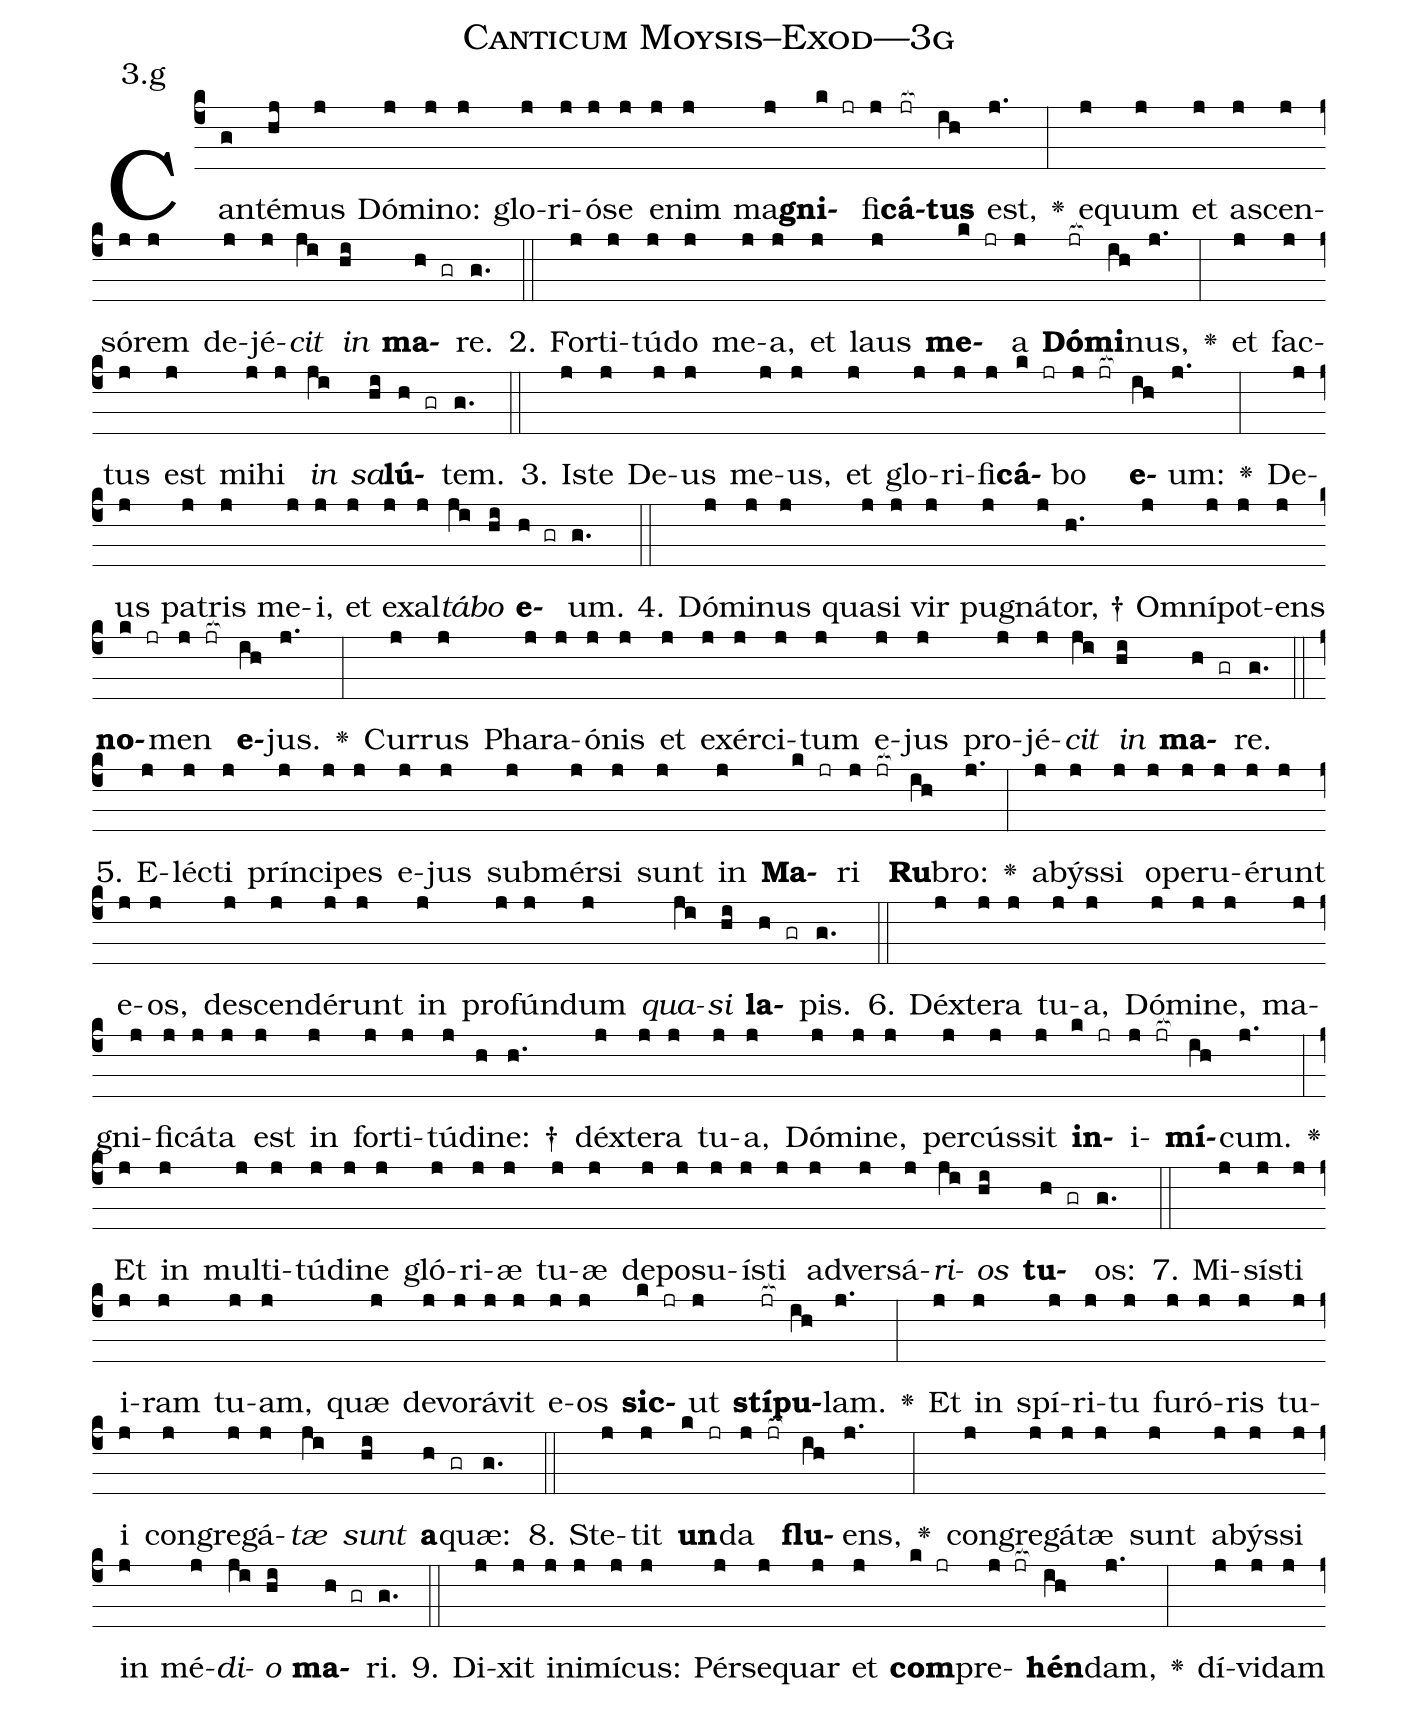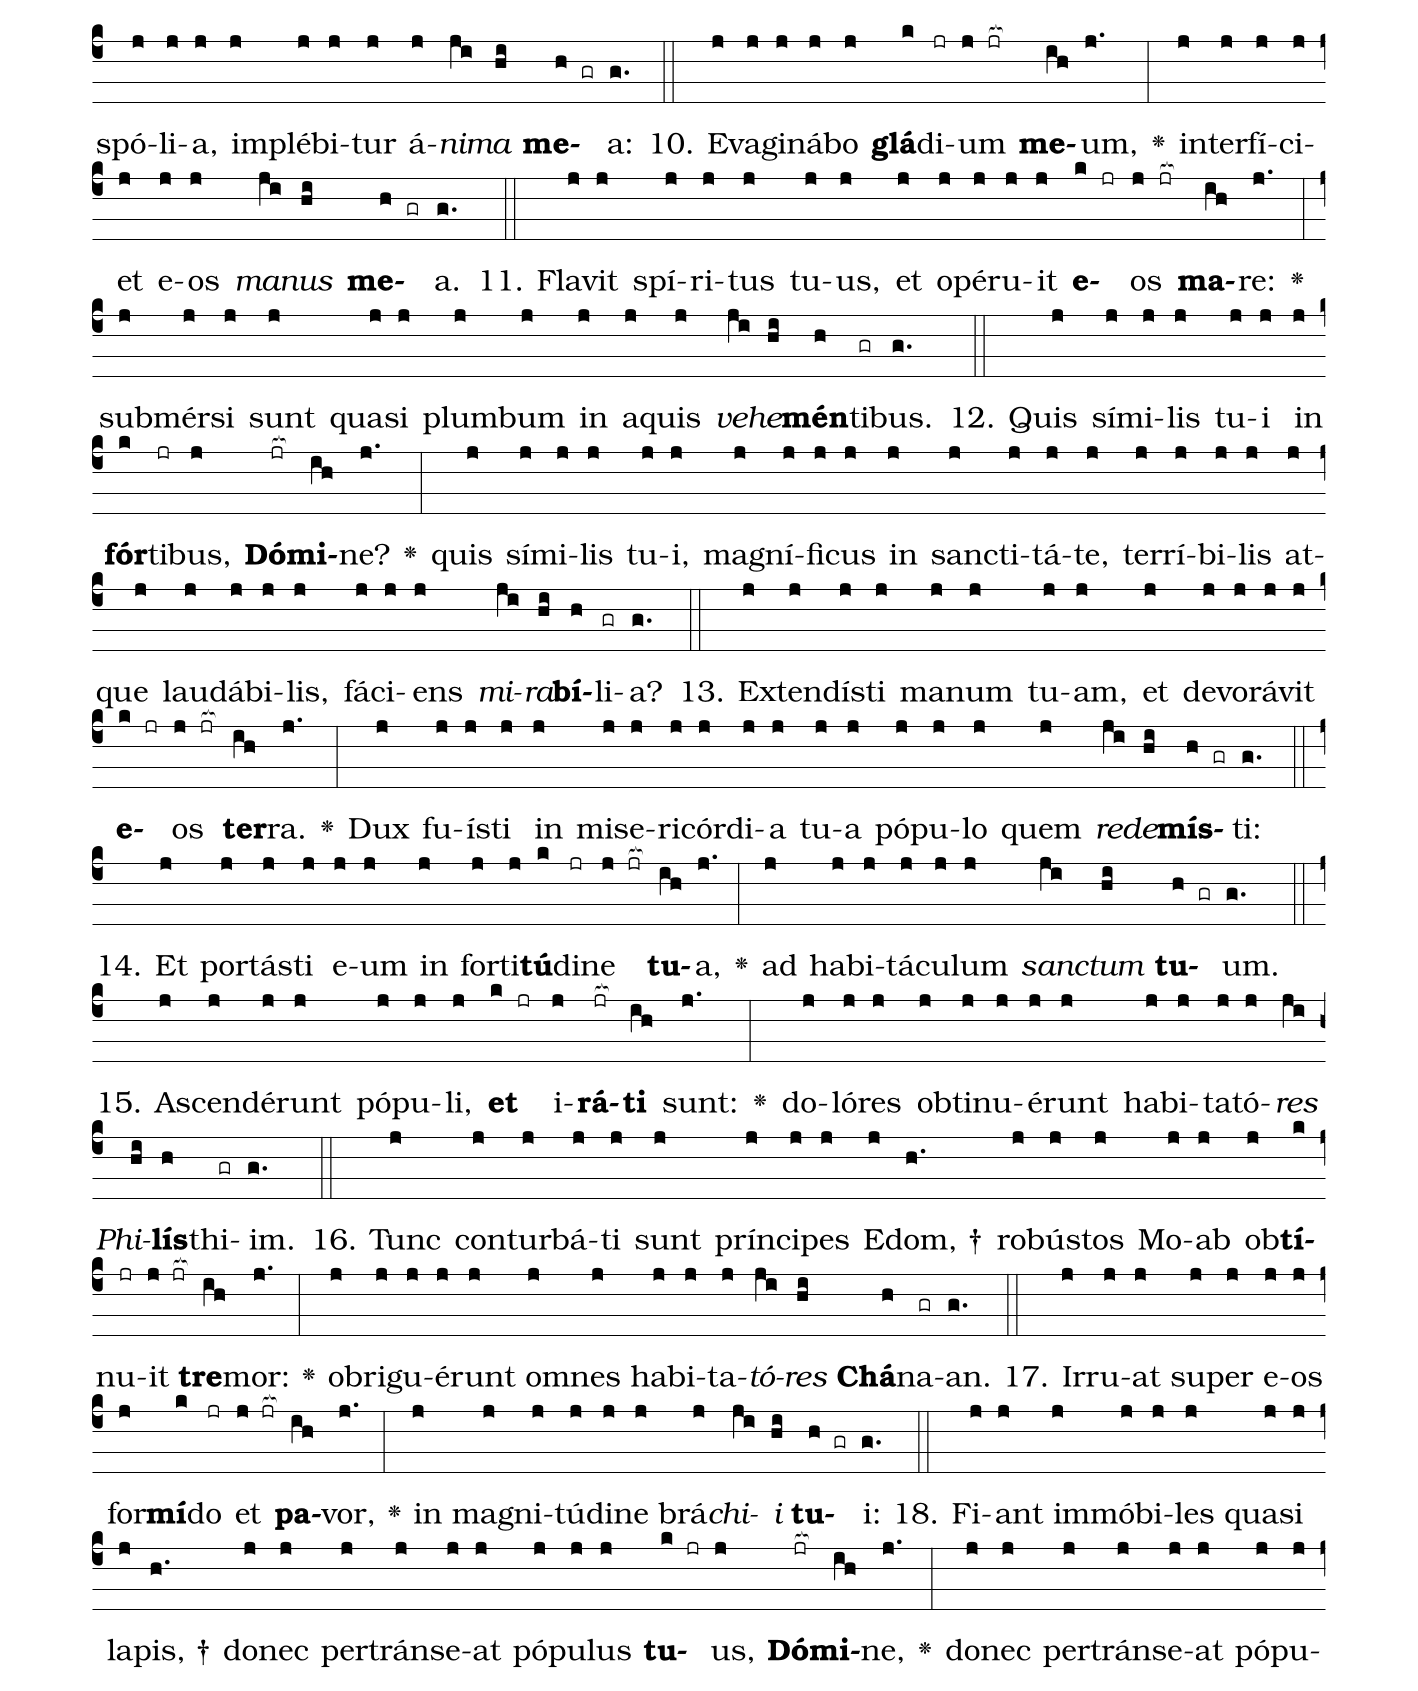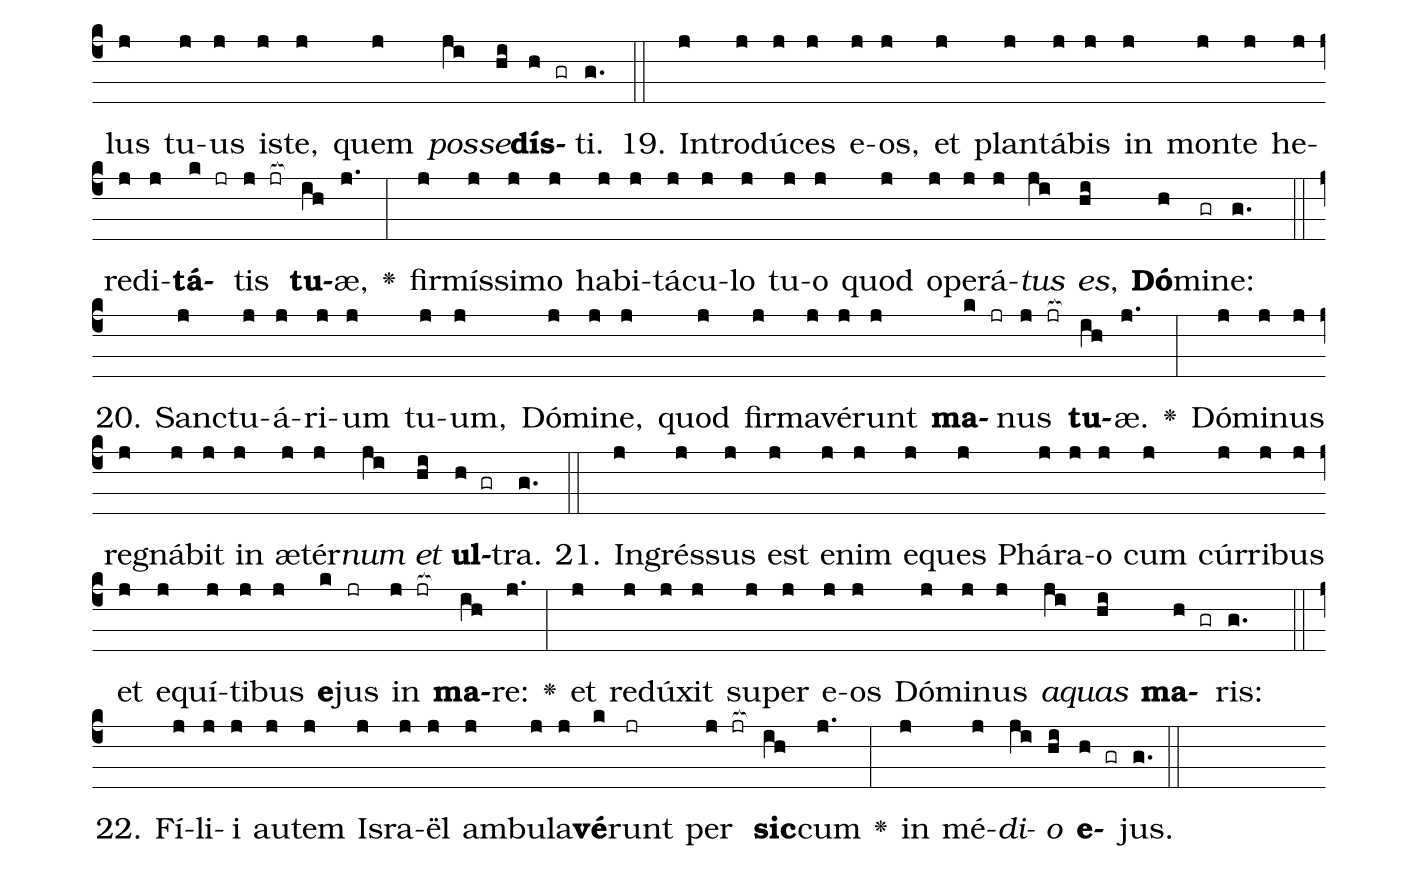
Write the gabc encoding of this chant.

name: Canticum Moysis--Exod---3g;
annotation: 3.g;
%%
(c4)Can(g)té(hj)mus(j) Dó(j)mi(j)no:(j) glo(j)ri(j)ó(j)se(j) e(j)nim(j) ma(j)<b>gni</b>(k jr)fi(j)<b>cá</b>(jr[ocb:1{])<b>tus</b>(ih[ocb:0}]) est,(j.) <v>\greheightstar</v>(:) e(j)quum(j) et(j) a(j)scen(j)só(j)rem(j) de(j)jé(j)<i>cit</i>(ji) <i>in</i>(hi) <b>ma</b>(h gr)re.(g.) (::)
2. For(j)ti(j)tú(j)do(j) me(j)a,(j) et(j) laus(j) <b>me</b>(k jr)a(j) <b>Dó</b>(jr[ocb:1{])<b>mi</b>(ih[ocb:0}])nus,(j.) <v>\greheightstar</v>(:) et(j) fac(j)tus(j) est(j) mi(j)hi(j) <i>in</i>(ji) <i>sa</i>(hi)<b>lú</b>(h gr)tem.(g.) (::)
3. Is(j)te(j) De(j)us(j) me(j)us,(j) et(j) glo(j)ri(j)fi(j)<b>cá</b>(k jr)bo(j jr[ocb:1{]) <b>e</b>(ih[ocb:0}])um:(j.) <v>\greheightstar</v>(:) De(j)us(j) pa(j)tris(j) me(j)i,(j) et(j) ex(j)al(j)<i>tá</i>(ji)<i>bo</i>(hi) <b>e</b>(h gr)um.(g.) (::)
4. Dó(j)mi(j)nus(j) qua(j)si(j) vir(j) pu(j)gná(j)tor, †(h.) Om(j)ní(j)pot(j)ens(j) <b>no</b>(k jr)men(j jr[ocb:1{]) <b>e</b>(ih[ocb:0}])jus.(j.) <v>\greheightstar</v>(:) Cur(j)rus(j) Pha(j)ra(j)ó(j)nis(j) et(j) ex(j)ér(j)ci(j)tum(j) e(j)jus(j) pro(j)jé(j)<i>cit</i>(ji) <i>in</i>(hi) <b>ma</b>(h gr)re.(g.) (::)
5. E(j)léc(j)ti(j) prín(j)ci(j)pes(j) e(j)jus(j) sub(j)mér(j)si(j) sunt(j) in(j) <b>Ma</b>(k jr)ri(j jr[ocb:1{]) <b>Ru</b>(ih[ocb:0}])bro:(j.) <v>\greheightstar</v>(:) a(j)býs(j)si(j) o(j)pe(j)ru(j)é(j)runt(j) e(j)os,(j) de(j)scen(j)dé(j)runt(j) in(j) pro(j)fún(j)dum(j) <i>qua</i>(ji)<i>si</i>(hi) <b>la</b>(h gr)pis.(g.) (::)
6. Déx(j)te(j)ra(j) tu(j)a,(j) Dó(j)mi(j)ne,(j) ma(j)gni(j)fi(j)cá(j)ta(j) est(j) in(j) for(j)ti(j)tú(j)di(h)ne: †(h.) déx(j)te(j)ra(j) tu(j)a,(j) Dó(j)mi(j)ne,(j) per(j)cús(j)sit(j) <b>in</b>(k jr)i(j jr[ocb:1{])<b>mí</b>(ih[ocb:0}])cum.(j.) <v>\greheightstar</v>(:) Et(j) in(j) mul(j)ti(j)tú(j)di(j)ne(j) gló(j)ri(j)æ(j) tu(j)æ(j) de(j)po(j)su(j)ís(j)ti(j) ad(j)ver(j)sá(j)<i>ri</i>(ji)<i>os</i>(hi) <b>tu</b>(h gr)os:(g.) (::)
7. Mi(j)sís(j)ti(j) i(j)ram(j) tu(j)am,(j) quæ(j) de(j)vo(j)rá(j)vit(j) e(j)os(j) <b>sic</b>(k jr)ut(j) <b>stí</b>(jr[ocb:1{])<b>pu</b>(ih[ocb:0}])lam.(j.) <v>\greheightstar</v>(:) Et(j) in(j) spí(j)ri(j)tu(j) fu(j)ró(j)ris(j) tu(j)i(j) con(j)gre(j)gá(j)<i>tæ</i>(ji) <i>sunt</i>(hi) <b>a</b>(h gr)quæ:(g.) (::)
8. Ste(j)tit(j) <b>un</b>(k jr)da(j jr[ocb:1{]) <b>flu</b>(ih[ocb:0}])ens,(j.) <v>\greheightstar</v>(:) con(j)gre(j)gá(j)tæ(j) sunt(j) a(j)býs(j)si(j) in(j) mé(j)<i>di</i>(ji)<i>o</i>(hi) <b>ma</b>(h gr)ri.(g.) (::)
9. Di(j)xit(j) in(j)i(j)mí(j)cus:(j) Pér(j)se(j)quar(j) et(j) <b>com</b>(k jr)pre(j jr[ocb:1{])<b>hén</b>(ih[ocb:0}])dam,(j.) <v>\greheightstar</v>(:) dí(j)vi(j)dam(j) spó(j)li(j)a,(j) im(j)plé(j)bi(j)tur(j) á(j)<i>ni</i>(ji)<i>ma</i>(hi) <b>me</b>(h gr)a:(g.) (::)
10. E(j)va(j)gi(j)ná(j)bo(j) <b>glá</b>(k)di(jr)um(j jr[ocb:1{]) <b>me</b>(ih[ocb:0}])um,(j.) <v>\greheightstar</v>(:) in(j)ter(j)fí(j)ci(j)et(j) e(j)os(j) <i>ma</i>(ji)<i>nus</i>(hi) <b>me</b>(h gr)a.(g.) (::)
11. Fla(j)vit(j) spí(j)ri(j)tus(j) tu(j)us,(j) et(j) o(j)pé(j)ru(j)it(j) <b>e</b>(k jr)os(j jr[ocb:1{]) <b>ma</b>(ih[ocb:0}])re:(j.) <v>\greheightstar</v>(:) sub(j)mér(j)si(j) sunt(j) qua(j)si(j) plum(j)bum(j) in(j) a(j)quis(j) <i>ve</i>(ji)<i>he</i>(hi)<b>mén</b>(h)ti(gr)bus.(g.) (::)
12. Quis(j) sí(j)mi(j)lis(j) tu(j)i(j) in(j) <b>fór</b>(k)ti(jr)bus,(j) <b>Dó</b>(jr[ocb:1{])<b>mi</b>(ih[ocb:0}])ne?(j.) <v>\greheightstar</v>(:) quis(j) sí(j)mi(j)lis(j) tu(j)i,(j) ma(j)gní(j)fi(j)cus(j) in(j) sanc(j)ti(j)tá(j)te,(j) ter(j)rí(j)bi(j)lis(j) at(j)que(j) lau(j)dá(j)bi(j)lis,(j) fá(j)ci(j)ens(j) <i>mi</i>(ji)<i>ra</i>(hi)<b>bí</b>(h)li(gr)a?(g.) (::)
13. Ex(j)ten(j)dís(j)ti(j) ma(j)num(j) tu(j)am,(j) et(j) de(j)vo(j)rá(j)vit(j) <b>e</b>(k jr)os(j jr[ocb:1{]) <b>ter</b>(ih[ocb:0}])ra.(j.) <v>\greheightstar</v>(:) Dux(j) fu(j)ís(j)ti(j) in(j) mi(j)se(j)ri(j)cór(j)di(j)a(j) tu(j)a(j) pó(j)pu(j)lo(j) quem(j) <i>red</i>(ji)<i>e</i>(hi)<b>mís</b>(h gr)ti:(g.) (::)
14. Et(j) por(j)tás(j)ti(j) e(j)um(j) in(j) for(j)ti(j)<b>tú</b>(k)di(jr)ne(j jr[ocb:1{]) <b>tu</b>(ih[ocb:0}])a,(j.) <v>\greheightstar</v>(:) ad(j) ha(j)bi(j)tá(j)cu(j)lum(j) <i>sanc</i>(ji)<i>tum</i>(hi) <b>tu</b>(h gr)um.(g.) (::)
15. A(j)scen(j)dé(j)runt(j) pó(j)pu(j)li,(j) <b>et</b>(k jr) i(j)<b>rá</b>(jr[ocb:1{])<b>ti</b>(ih[ocb:0}]) sunt:(j.) <v>\greheightstar</v>(:) do(j)ló(j)res(j) ob(j)ti(j)nu(j)é(j)runt(j) ha(j)bi(j)ta(j)tó(j)<i>res</i>(ji) <i>Phi</i>(hi)<b>lís</b>(h)thi(gr)im.(g.) (::)
16. Tunc(j) con(j)tur(j)bá(j)ti(j) sunt(j) prín(j)ci(j)pes(j) E(j)dom, †(h.) ro(j)bús(j)tos(j) Mo(j)ab(j) ob(j)<b>tí</b>(k)nu(jr)it(j jr[ocb:1{]) <b>tre</b>(ih[ocb:0}])mor:(j.) <v>\greheightstar</v>(:) ob(j)ri(j)gu(j)é(j)runt(j) om(j)nes(j) ha(j)bi(j)ta(j)<i>tó</i>(ji)<i>res</i>(hi) <b>Chá</b>(h)na(gr)an.(g.) (::)
17. Ir(j)ru(j)at(j) su(j)per(j) e(j)os(j) for(j)<b>mí</b>(k)do(jr) et(j jr[ocb:1{]) <b>pa</b>(ih[ocb:0}])vor,(j.) <v>\greheightstar</v>(:) in(j) ma(j)gni(j)tú(j)di(j)ne(j) brá(j)<i>chi</i>(ji)<i>i</i>(hi) <b>tu</b>(h gr)i:(g.) (::)
18. Fi(j)ant(j) im(j)mó(j)bi(j)les(j) qua(j)si(j) la(j)pis, †(h.) do(j)nec(j) per(j)tráns(j)e(j)at(j) pó(j)pu(j)lus(j) <b>tu</b>(k jr)us,(j) <b>Dó</b>(jr[ocb:1{])<b>mi</b>(ih[ocb:0}])ne,(j.) <v>\greheightstar</v>(:) do(j)nec(j) per(j)tráns(j)e(j)at(j) pó(j)pu(j)lus(j) tu(j)us(j) is(j)te,(j) quem(j) <i>pos</i>(ji)<i>se</i>(hi)<b>dís</b>(h gr)ti.(g.) (::)
19. In(j)tro(j)dú(j)ces(j) e(j)os,(j) et(j) plan(j)tá(j)bis(j) in(j) mon(j)te(j) he(j)re(j)di(j)<b>tá</b>(k jr)tis(j jr[ocb:1{]) <b>tu</b>(ih[ocb:0}])æ,(j.) <v>\greheightstar</v>(:) fir(j)mís(j)si(j)mo(j) ha(j)bi(j)tá(j)cu(j)lo(j) tu(j)o(j) quod(j) o(j)pe(j)rá(j)<i>tus</i>(ji) <i>es</i>,(hi) <b>Dó</b>(h)mi(gr)ne:(g.) (::)
20. Sanc(j)tu(j)á(j)ri(j)um(j) tu(j)um,(j) Dó(j)mi(j)ne,(j) quod(j) fir(j)ma(j)vé(j)runt(j) <b>ma</b>(k jr)nus(j jr[ocb:1{]) <b>tu</b>(ih[ocb:0}])æ.(j.) <v>\greheightstar</v>(:) Dó(j)mi(j)nus(j) re(j)gná(j)bit(j) in(j) æ(j)tér(j)<i>num</i>(ji) <i>et</i>(hi) <b>ul</b>(h gr)tra.(g.) (::)
21. In(j)grés(j)sus(j) est(j) e(j)nim(j) e(j)ques(j) Phá(j)ra(j)o(j) cum(j) cúr(j)ri(j)bus(j) et(j) e(j)quí(j)ti(j)bus(j) <b>e</b>(k)jus(jr) in(j jr[ocb:1{]) <b>ma</b>(ih[ocb:0}])re:(j.) <v>\greheightstar</v>(:) et(j) re(j)dú(j)xit(j) su(j)per(j) e(j)os(j) Dó(j)mi(j)nus(j) <i>a</i>(ji)<i>quas</i>(hi) <b>ma</b>(h gr)ris:(g.) (::)
22. Fí(j)li(j)i(j) au(j)tem(j) Is(j)ra(j)ël(j) am(j)bu(j)la(j)<b>vé</b>(k)runt(jr) per(j jr[ocb:1{]) <b>sic</b>(ih[ocb:0}])cum(j.) <v>\greheightstar</v>(:) in(j) mé(j)<i>di</i>(ji)<i>o</i>(hi) <b>e</b>(h gr)jus.(g.) (::)
